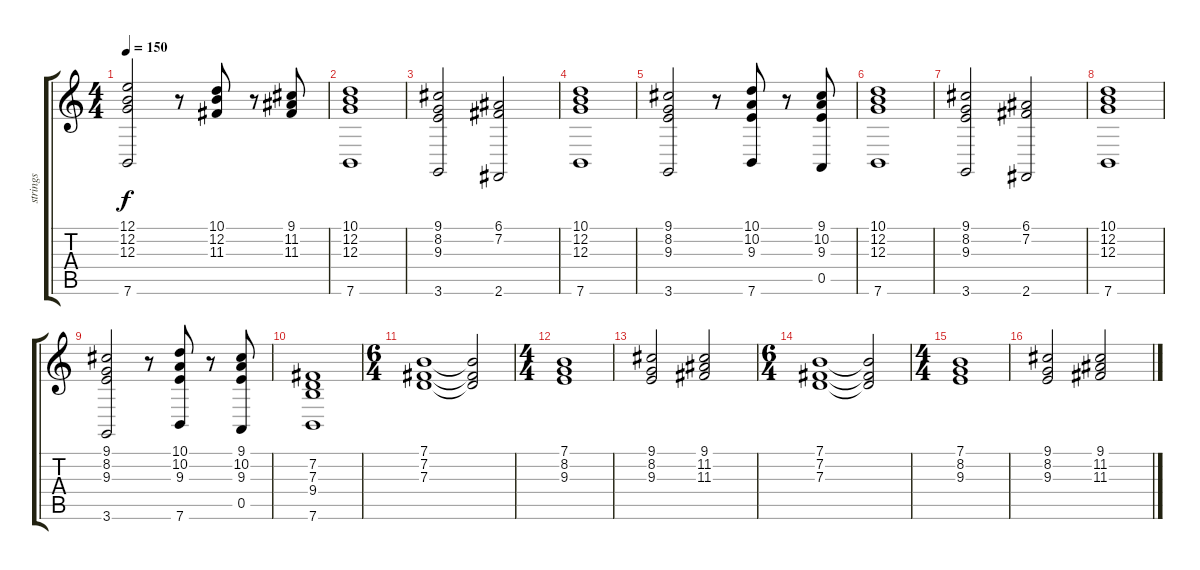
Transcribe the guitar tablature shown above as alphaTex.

\track ("strings" "strings") {instrument tremolostrings}
\staff {score tabs}
\tuning (E4 B3 G3 D3 A2 E2) {hide}
\ts (4 4)
\tempo 150
\clef g2
\ks c
(12.1 12.2 12.3 7.6).2{dy f} r.8 (10.1 12.2 11.3).8 r.8 (9.1 11.2 11.3).8 |
(10.1 12.2 12.3 7.6).1 |
(9.1 8.2 9.3 3.6).2 (6.1 7.2 2.6).2 |
(10.1 12.2 12.3 7.6).1 |
(9.1 8.2 9.3 3.6).2 r.8 (10.1 10.2 9.3 7.6).8 r.8 (9.1 10.2 9.3 0.5).8 |
(10.1 12.2 12.3 7.6).1 |
(9.1 8.2 9.3 3.6).2 (6.1 7.2 2.6).2 |
(10.1 12.2 12.3 7.6).1 |
(9.1 8.2 9.3 3.6).2 r.8 (10.1 10.2 9.3 7.6).8 r.8 (9.1 10.2 9.3 0.5).8 |
(7.2 7.3 9.4 7.6).1 |
\ts (6 4)
(7.1 7.2 7.3).1 (7.1{t} 7.2{t} 7.3{t}).2 |
\ts (4 4)
(7.1 8.2 9.3).1 |
(9.1 8.2 9.3).2 (9.1 11.2 11.3).2 |
\ts (6 4)
(7.1 7.2 7.3).1 (7.1{t} 7.2{t} 7.3{t}).2 |
\ts (4 4)
(7.1 8.2 9.3).1 |
(9.1 8.2 9.3).2 (9.1 11.2 11.3).2
